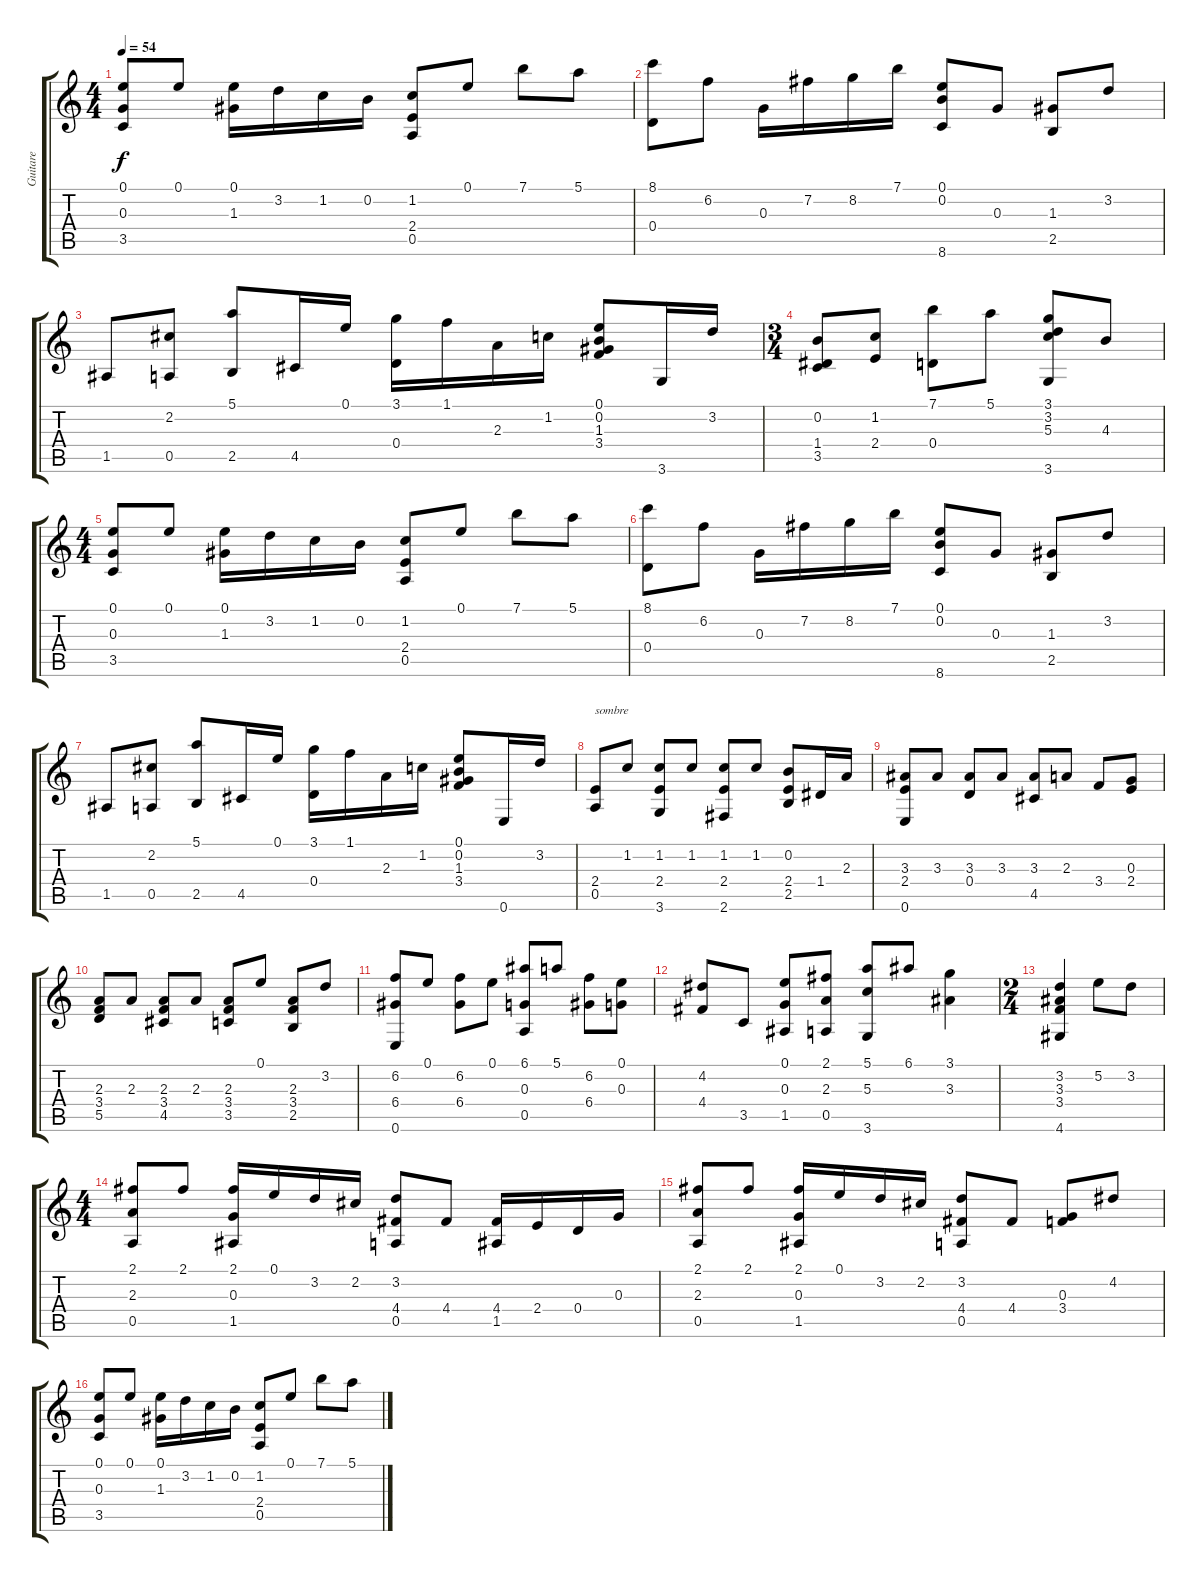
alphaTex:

\track ("Guitare" "Guitare") {instrument acousticguitarnylon}
\staff {score tabs}
\tuning (E4 B3 G3 D3 A2 E2) {hide}
\ts (4 4)
\tempo 54
\clef g2
\ks c
(0.1 0.3 3.5).8{dy f instrument acousticguitarnylon} 0.1.8 (0.1 1.3).16 3.2.16 1.2.16 0.2.16 (1.2 2.4 0.5).8 0.1.8 7.1.8 5.1.8 |
(8.1 0.4).8 6.2.8 0.3.16 7.2.16 8.2.16 7.1.16 (0.1 0.2 8.6).8 0.3.8 (1.3 2.5).8 3.2.8 |
1.5.8 (2.2 0.5).8 (5.1 2.5).8 4.5.16 0.1.16 (3.1 0.4).16 1.1.16 2.3.16 1.2.16 (0.1 0.2 1.3 3.4).8 3.6.16 3.2.16 |
\ts (3 4)
(0.2 1.4 3.5).8 (1.2 2.4).8 (7.1 0.4).8 5.1.8 (3.1 3.2 5.3 3.6).8 4.3.8 |
\ts (4 4)
(0.1 0.3 3.5).8 0.1.8 (0.1 1.3).16 3.2.16 1.2.16 0.2.16 (1.2 2.4 0.5).8 0.1.8 7.1.8 5.1.8 |
(8.1 0.4).8 6.2.8 0.3.16 7.2.16 8.2.16 7.1.16 (0.1 0.2 8.6).8 0.3.8 (1.3 2.5).8 3.2.8 |
1.5.8 (2.2 0.5).8 (5.1 2.5).8 4.5.16 0.1.16 (3.1 0.4).16 1.1.16 2.3.16 1.2.16 (0.1 0.2 1.3 3.4).8 0.6.16 3.2.16 |
(2.4 0.5).8{txt "sombre"} 1.2.8 (1.2 2.4 3.6).8 1.2.8 (1.2 2.4 2.6).8 1.2.8 (0.2 2.4 2.5).8 1.4.16 2.3.16 |
(3.3 2.4 0.6).8 3.3.8 (3.3 0.4).8 3.3.8 (3.3 4.5).8 2.3.8 3.4.8 (0.3 2.4).8 |
(2.3 3.4 5.5).8 2.3.8 (2.3 3.4 4.5).8 2.3.8 (2.3 3.4 3.5).8 0.1.8 (2.3 3.4 2.5).8 3.2.8 |
(6.2 6.4 0.6).8 0.1.8 (6.2 6.4).8 0.1.8 (6.1 0.3 0.5).8 5.1.8 (6.2 6.4).8 (0.1 0.3).8 |
(4.2 4.4).8 3.5.8 (0.1 0.3 1.5).8 (2.1 2.3 0.5).8 (5.1 5.3 3.6).8 6.1.8 (3.1 3.3).4 |
\ts (2 4)
(3.2 3.3 3.4 4.6).4 5.2.8 3.2.8 |
\ts (4 4)
(2.1 2.3 0.5).8 2.1.8 (2.1 0.3 1.5).16 0.1.16 3.2.16 2.2.16 (3.2 4.4 0.5).8 4.4.8 (4.4 1.5).16 2.4.16 0.4.16 0.3.16 |
(2.1 2.3 0.5).8 2.1.8 (2.1 0.3 1.5).16 0.1.16 3.2.16 2.2.16 (3.2 4.4 0.5).8 4.4.8 (0.3 3.4).8 4.2.8 |
(0.1 0.3 3.5).8 0.1.8 (0.1 1.3).16 3.2.16 1.2.16 0.2.16 (1.2 2.4 0.5).8 0.1.8 7.1.8 5.1.8
